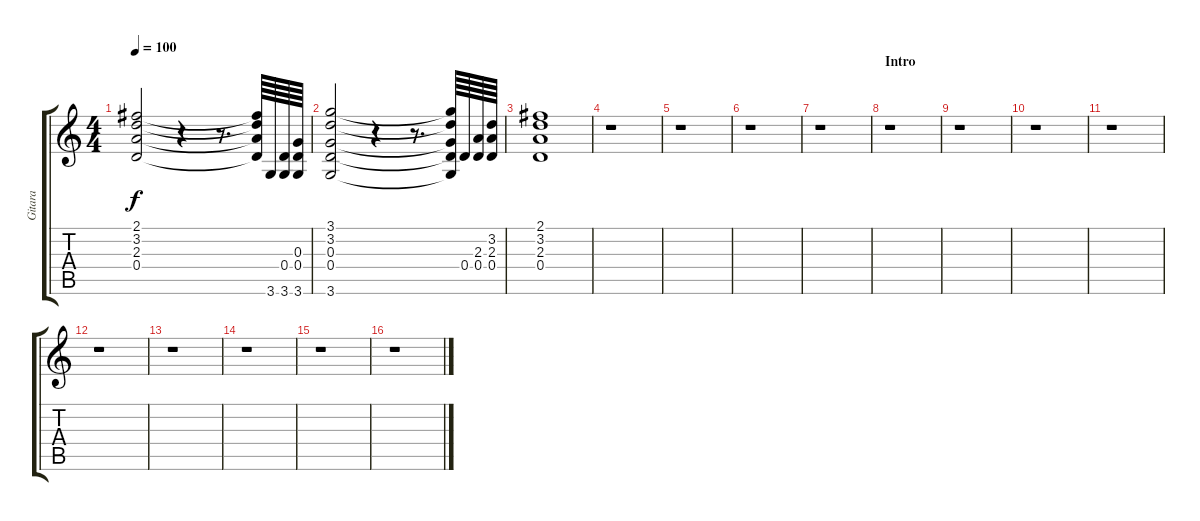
\track ("Gitara" "Gitara") {instrument electricguitarclean}
\staff {score tabs}
\tuning (E4 B3 G3 D3 A2 E2) {hide}
\ts (4 4)
\tempo 100
\clef g2
\ks c
(2.1 3.2 2.3 0.4).2{dy f} r.4 r.8{d} (2.1{t} 3.2{t} 2.3{t} 0.4{t}).64 3.6.64 (0.4 3.6).64 (0.3 0.4 3.6).64 |
(3.1 3.2 0.3 0.4 3.6).2 r.4 r.8{d} (3.1{t} 3.2{t} 0.3{t} 0.4{t} 3.6{t}).64 0.4.64 (2.3 0.4).64 (3.2 2.3 0.4).64 |
(2.1 3.2 2.3 0.4).1 |
r.1 |
r.1 |
r.1 |
r.1 |
\section ("" "Intro")
r.1 |
r.1 |
r.1 |
r.1 |
r.1 |
r.1 |
r.1 |
r.1 |
r.1
